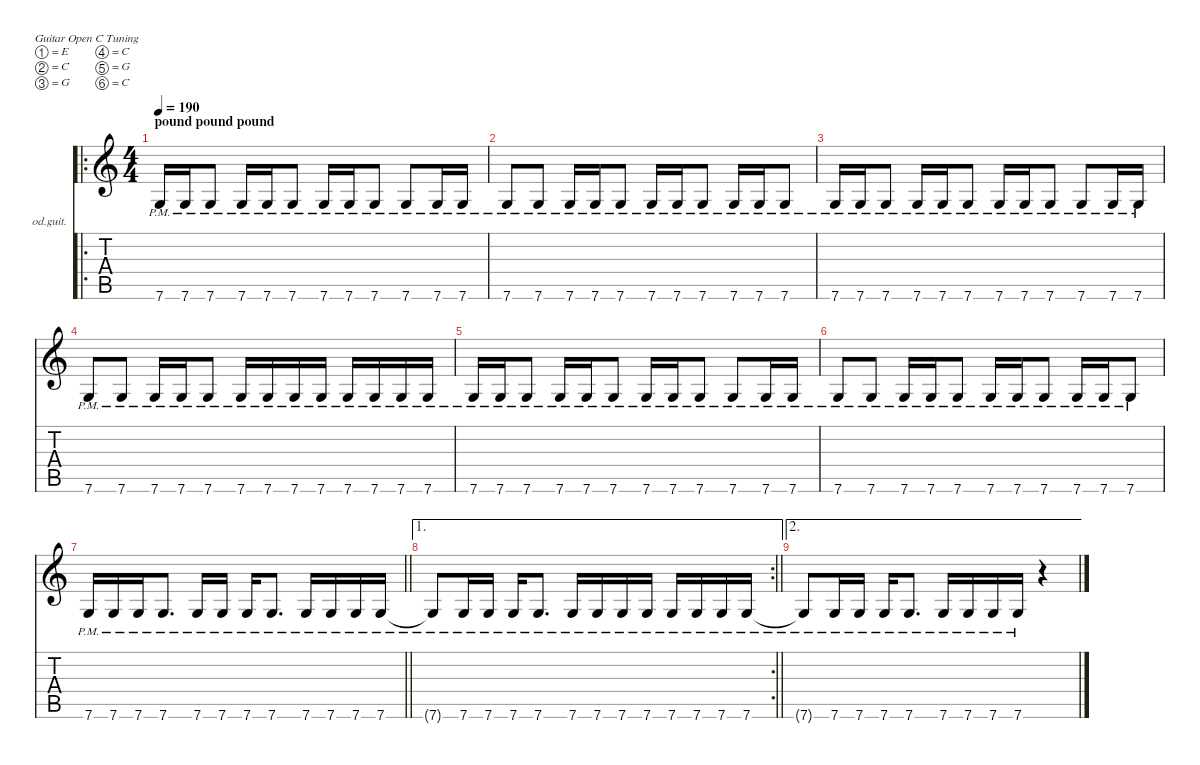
\defaultSystemsLayout 4
\hideDynamics
\bracketExtendMode nobrackets
\firstSystemTrackNameOrientation horizontal
\otherSystemsTrackNameOrientation horizontal
\track ("Dave" "od.guit.") {instrument overdrivenguitar}
\staff {score tabs}
\tuning (E4 C4 G3 C3 G2 C2)
\ro
\ts (4 4)
\section ("" "pound pound pound")
\tempo 190
\clef g2
\ks c
7.6{pm}.16{dy f beam Up} 7.6{pm}.16{beam Up} 7.6{pm}.8{beam Up} 7.6{pm}.16{beam Up} 7.6{pm}.16{beam Up} 7.6{pm}.8{beam Up} 7.6{pm}.16{beam Up} 7.6{pm}.16{beam Up} 7.6{pm}.8{beam Up} 7.6{pm}.8{beam Up} 7.6{pm}.16{beam Up} 7.6{pm}.16{beam Up} |
7.6{pm}.8{beam Up} 7.6{pm}.8{beam Up} 7.6{pm}.16{beam Up} 7.6{pm}.16{beam Up} 7.6{pm}.8{beam Up} 7.6{pm}.16{beam Up} 7.6{pm}.16{beam Up} 7.6{pm}.8{beam Up} 7.6{pm}.16{beam Up} 7.6{pm}.16{beam Up} 7.6{pm}.8{beam Up} |
7.6{pm}.16{beam Up} 7.6{pm}.16{beam Up} 7.6{pm}.8{beam Up} 7.6{pm}.16{beam Up} 7.6{pm}.16{beam Up} 7.6{pm}.8{beam Up} 7.6{pm}.16{beam Up} 7.6{pm}.16{beam Up} 7.6{pm}.8{beam Up} 7.6{pm}.8{beam Up} 7.6{pm}.16{beam Up} 7.6{pm}.16{beam Up} |
7.6{pm}.8{beam Up} 7.6{pm}.8{beam Up} 7.6{pm}.16{beam Up} 7.6{pm}.16{beam Up} 7.6{pm}.8{beam Up} 7.6{pm}.16{beam Up} 7.6{pm}.16{beam Up} 7.6{pm}.16{beam Up} 7.6{pm}.16{beam Up} 7.6{pm}.16{beam Up} 7.6{pm}.16{beam Up} 7.6{pm}.16{beam Up} 7.6{pm}.16{beam Up} |
7.6{pm}.16{beam Up} 7.6{pm}.16{beam Up} 7.6{pm}.8{beam Up} 7.6{pm}.16{beam Up} 7.6{pm}.16{beam Up} 7.6{pm}.8{beam Up} 7.6{pm}.16{beam Up} 7.6{pm}.16{beam Up} 7.6{pm}.8{beam Up} 7.6{pm}.8{beam Up} 7.6{pm}.16{beam Up} 7.6{pm}.16{beam Up} |
7.6{pm}.8{beam Up} 7.6{pm}.8{beam Up} 7.6{pm}.16{beam Up} 7.6{pm}.16{beam Up} 7.6{pm}.8{beam Up} 7.6{pm}.16{beam Up} 7.6{pm}.16{beam Up} 7.6{pm}.8{beam Up} 7.6{pm}.16{beam Up} 7.6{pm}.16{beam Up} 7.6{pm}.8{beam Up} |
\barLineRight lightlight
7.6{pm}.16{beam Up} 7.6{pm}.16{beam Up} 7.6{pm}.16{beam Up} 7.6{pm}.8{d beam Up} 7.6{pm}.16{beam Up} 7.6{pm}.16{beam Up} 7.6{pm}.16{beam Up} 7.6{pm}.8{d beam Up} 7.6{pm}.16{beam Up} 7.6{pm}.16{beam Up} 7.6{pm}.16{beam Up} 7.6{pm}.16{beam Up} |
\ae 1
\rc 2
\barLineRight lightlight
7.6{pm t}.8{beam Up} 7.6{pm}.16{beam Up} 7.6{pm}.16{beam Up} 7.6{pm}.16{beam Up} 7.6{pm}.8{d beam Up} 7.6{pm}.16{beam Up} 7.6{pm}.16{beam Up} 7.6{pm}.16{beam Up} 7.6{pm}.16{beam Up} 7.6{pm}.16{beam Up} 7.6{pm}.16{beam Up} 7.6{pm}.16{beam Up} 7.6{pm}.16{beam Up} |
\ae 2
7.6{pm t}.8{beam Up} 7.6{pm}.16{beam Up} 7.6{pm}.16{beam Up} 7.6{pm}.16{beam Up} 7.6{pm}.8{d beam Up} 7.6{pm}.16{beam Up} 7.6{pm}.16{beam Up} 7.6{pm}.16{beam Up} 7.6{pm}.16{beam Up} r.4{beam Up}
